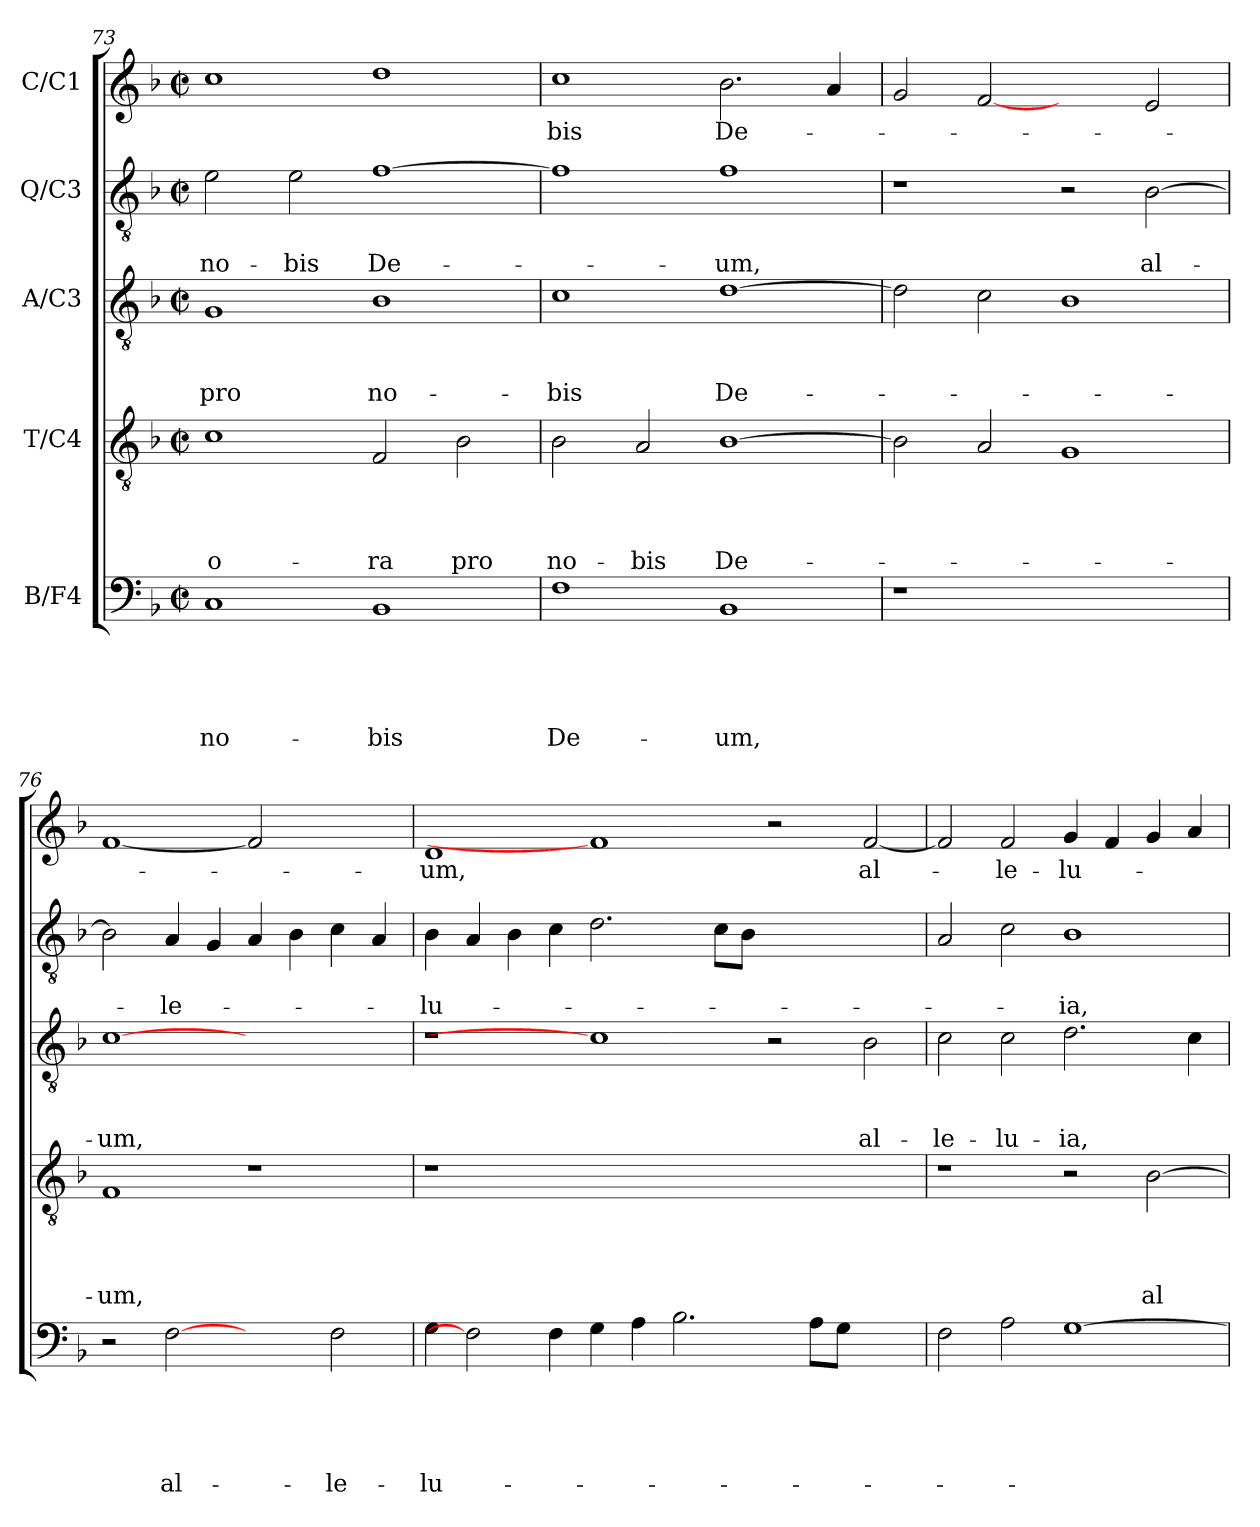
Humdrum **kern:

**kern	**text	**text	**text	**text	**text	**kern	**text	**text	**text	**text	**kern	**text	**text	**text	**kern	**text	**text	**kern	**text
*part5	*part5	*part5	*part5	*part5	*part5	*part4	*part4	*part4	*part4	*part4	*part3	*part3	*part3	*part3	*part2	*part2	*part2	*part1	*part1
*staff5	*staff5	*staff5	*staff5	*staff5	*staff5	*staff4	*staff4	*staff4	*staff4	*staff4	*staff3	*staff3	*staff3	*staff3	*staff2	*staff2	*staff2	*staff1	*staff1
*I"B/F4	*	*	*	*	*	*I"T/C4	*	*	*	*	*I"A/C3	*	*	*	*I"Q/C3	*	*	*I"C/C1	*
*clefF4	*	*	*	*	*	*clefGv2	*	*	*	*	*clefGv2	*	*	*	*clefGv2	*	*	*clefG2	*
*k[b-]	*	*	*	*	*	*k[b-]	*	*	*	*	*k[b-]	*	*	*	*k[b-]	*	*	*k[b-]	*
*F:	*	*	*	*	*	*F:	*	*	*	*	*F:	*	*	*	*F:	*	*	*F:	*
*M2/2	*	*	*	*	*	*M2/2	*	*	*	*	*M2/2	*	*	*	*M2/2	*	*	*M2/2	*
*met(c|)	*	*	*	*	*	*met(c|)	*	*	*	*	*met(c|)	*	*	*	*met(c|)	*	*	*met(c|)	*
=73	=73	=73	=73	=73	=73	=73	=73	=73	=73	=73	=73	=73	=73	=73	=73	=73	=73	=73	=73
!	!	!	!	!	!LO:LY:b	!	!	!	!	!LO:LY:b	!	!	!	!LO:LY:b	!	!	!LO:LY:b	!	!
1C	.	.	.	.	no-	1c	.	.	.	o-	1G	.	.	pro	2e\	.	no-	1cc	.
!	!	!	!	!	!	!	!	!	!	!	!	!	!	!	!	!	!LO:LY:b	!	!
.	.	.	.	.	.	.	.	.	.	.	.	.	.	.	2e\	.	-bis	.	.
!	!	!	!	!	!LO:LY:b	!	!	!	!	!LO:LY:b	!	!	!	!LO:LY:b	!	!	!LO:LY:b	!	!
1BB-	.	.	.	.	-bis	2F/	.	.	.	-ra	1B-	.	.	no-	[1f	.	De-	1dd	.
!	!	!	!	!	!	!	!	!	!	!LO:LY:b	!	!	!	!	!	!	!	!	!
.	.	.	.	.	.	2B-\	.	.	.	pro	.	.	.	.	.	.	.	.	.
=74	=74	=74	=74	=74	=74	=74	=74	=74	=74	=74	=74	=74	=74	=74	=74	=74	=74	=74	=74
!	!	!	!	!	!LO:LY:b	!	!	!	!	!LO:LY:b	!	!	!	!LO:LY:b	!	!	!	!	!LO:LY:b
1F	.	.	.	.	De-	2B-\	.	.	.	no-	1c	.	.	-bis	1f]	.	.	1cc	-bis
!	!	!	!	!	!	!	!	!	!	!LO:LY:b	!	!	!	!	!	!	!	!	!
.	.	.	.	.	.	2A/	.	.	.	-bis	.	.	.	.	.	.	.	.	.
!	!	!	!	!	!LO:LY:b	!	!	!	!	!LO:LY:b	!	!	!	!LO:LY:b	!	!	!LO:LY:b	!	!LO:LY:b
1BB-	.	.	.	.	-um,	[1B-	.	.	.	De-	[1d	.	.	De-	1f	.	-um,	2.b-\	De-
.	.	.	.	.	.	.	.	.	.	.	.	.	.	.	.	.	.	4a/	.
=75	=75	=75	=75	=75	=75	=75	=75	=75	=75	=75	=75	=75	=75	=75	=75	=75	=75	=75	=75
1r	.	.	.	.	.	2B-\]	.	.	.	.	2d\]	.	.	.	1r	.	.	2g/	.
.	.	.	.	.	.	2A/	.	.	.	.	2c\	.	.	.	.	.	.	[2f	.
1ryy	.	.	.	.	.	1G	.	.	.	.	1B-	.	.	.	2r	.	.	2ryy	.
!	!	!	!	!	!	!	!	!	!	!	!	!	!	!	!	!	!LO:LY:b	!	!
.	.	.	.	.	.	.	.	.	.	.	.	.	.	.	[2B-\	.	al-	2e/	.
!!LO:LB:g=z
=76	=76	=76	=76	=76	=76	=76	=76	=76	=76	=76	=76	=76	=76	=76	=76	=76	=76	=76	=76
!	!	!	!	!	!	!	!	!	!	!LO:LY:b	!	!	!	!LO:LY:b	!	!	!	!	!
2r	.	.	.	.	.	1F	.	.	.	-um,	[1c	.	.	-um,	2B-\]	.	.	[1f	.
!	!	!	!	!	!LO:LY:b	!	!	!	!	!	!	!	!	!	!	!	!LO:LY:b	!	!
[2F	.	.	.	.	al-	.	.	.	.	.	.	.	.	.	4A/	.	-le-	.	.
.	.	.	.	.	.	.	.	.	.	.	.	.	.	.	4G/	.	.	.	.
2ryy	.	.	.	.	.	1r	.	.	.	.	1ryy	.	.	.	4A/	.	.	2f]	.
.	.	.	.	.	.	.	.	.	.	.	.	.	.	.	4B-\	.	.	.	.
!	!	!	!	!	!LO:LY:b	!	!	!	!	!	!	!	!	!	!	!	!	!	!
2F\	.	.	.	.	-le-	.	.	.	.	.	.	.	.	.	4c\	.	.	2ryy	.
.	.	.	.	.	.	.	.	.	.	.	.	.	.	.	4A/	.	.	.	.
=77	=77	=77	=77	=77	=77	=77	=77	=77	=77	=77	=77	=77	=77	=77	=77	=77	=77	=77	=77
!	!	!	!	!	!LO:LY:b	!	!	!	!	!	!	!	!	!	!	!	!LO:LY:b	!	!LO:LY:b
4G\	.	.	.	.	-lu-	1r	.	.	.	.	1r	.	.	.	4B-\	.	-lu-	1d	-um,
2F]	.	.	.	.	.	.	.	.	.	.	.	.	.	.	4A/	.	.	.	.
.	.	.	.	.	.	.	.	.	.	.	.	.	.	.	4B-\	.	.	.	.
4F\	.	.	.	.	.	.	.	.	.	.	.	.	.	.	4c\	.	.	.	.
4G\	.	.	.	.	.	0ryy	.	.	.	.	1c]	.	.	.	2.d\	.	.	1f]	.
4A\	.	.	.	.	.	.	.	.	.	.	.	.	.	.	.	.	.	.	.
2.B-\	.	.	.	.	.	.	.	.	.	.	.	.	.	.	.	.	.	.	.
.	.	.	.	.	.	.	.	.	.	.	.	.	.	.	8c\L	.	.	.	.
.	.	.	.	.	.	.	.	.	.	.	.	.	.	.	8B-\J	.	.	.	.
.	.	.	.	.	.	.	.	.	.	.	2r	.	.	.	1ryy	.	.	2r	.
8A\L	.	.	.	.	.	.	.	.	.	.	.	.	.	.	.	.	.	.	.
8G\J	.	.	.	.	.	.	.	.	.	.	.	.	.	.	.	.	.	.	.
!	!	!	!	!	!	!	!	!	!	!	!	!	!	!LO:LY:b	!	!	!	!	!LO:LY:b
2ryy	.	.	.	.	.	.	.	.	.	.	2B-\	.	.	al-	.	.	.	[2f/	al-
=78	=78	=78	=78	=78	=78	=78	=78	=78	=78	=78	=78	=78	=78	=78	=78	=78	=78	=78	=78
!	!	!	!	!	!	!	!	!	!	!	!	!	!	!LO:LY:b	!	!	!	!	!
2F\	.	.	.	.	.	1r	.	.	.	.	2c\	.	.	-le-	2A/	.	.	2f/]	.
!	!	!	!	!	!	!	!	!	!	!	!	!	!	!LO:LY:b	!	!	!	!	!LO:LY:b
2A\	.	.	.	.	.	.	.	.	.	.	2c\	.	.	-lu-	2c\	.	.	2f/	-le-
!	!	!	!	!	!	!	!	!	!	!	!	!	!	!LO:LY:b	!	!	!LO:LY:b	!	!LO:LY:b
[1G	.	.	.	.	.	2r	.	.	.	.	2.d\	.	.	-ia,	1B-	.	-ia,	4g/	-lu-
.	.	.	.	.	.	.	.	.	.	.	.	.	.	.	.	.	.	4f/	.
!	!	!	!	!	!	!	!	!	!	!LO:LY:b	!	!	!	!	!	!	!	!	!
.	.	.	.	.	.	[2B-\	.	.	.	al-	.	.	.	.	.	.	.	4g/	.
.	.	.	.	.	.	.	.	.	.	.	4c\	.	.	.	.	.	.	4a/	.
=	=	=	=	=	=	=	=	=	=	=	=	=	=	=	=	=	=	=	=
*-	*-	*-	*-	*-	*-	*-	*-	*-	*-	*-	*-	*-	*-	*-	*-	*-	*-	*-	*-
